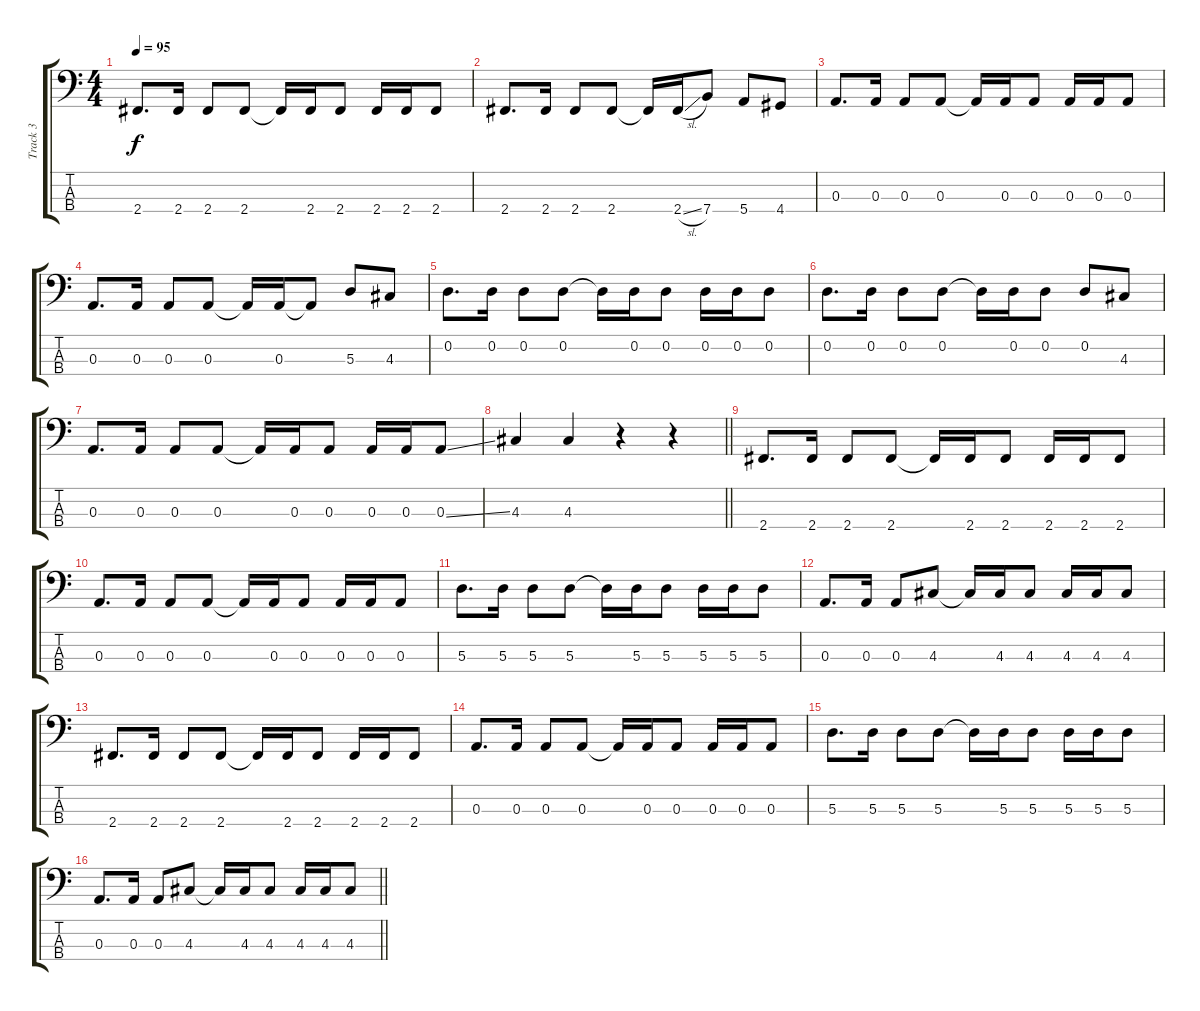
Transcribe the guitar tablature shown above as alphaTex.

\track ("Track 3" "Track 3") {instrument electricbassfinger}
\staff {score tabs}
\tuning (G2 D2 A1 E1) {hide}
\ts (4 4)
\tempo 95
\clef f4
\ks c
2.4.8{d dy f} 2.4.16 2.4.8 2.4.8 2.4{t}.16 2.4.16 2.4.8 2.4.16 2.4.16 2.4.8 |
2.4.8{d} 2.4.16 2.4.8 2.4.8 2.4{t}.16 2.4{sl}.16 7.4.8 5.4.8 4.4.8 |
0.3.8{d} 0.3.16 0.3.8 0.3.8 0.3{t}.16 0.3.16 0.3.8 0.3.16 0.3.16 0.3.8 |
0.3.8{d} 0.3.16 0.3.8 0.3.8 0.3{t}.16 0.3.16 0.3{t}.8 5.3.8 4.3.8 |
0.2.8{d} 0.2.16 0.2.8 0.2.8 0.2{t}.16 0.2.16 0.2.8 0.2.16 0.2.16 0.2.8 |
0.2.8{d} 0.2.16 0.2.8 0.2.8 0.2{t}.16 0.2.16 0.2.8 0.2.8 4.3.8 |
0.3.8{d} 0.3.16 0.3.8 0.3.8 0.3{t}.16 0.3.16 0.3.8 0.3.16 0.3.16 0.3{ss}.8 |
\barLineRight lightlight
4.3.4 4.3.4 r.4 r.4 |
2.4.8{d} 2.4.16 2.4.8 2.4.8 2.4{t}.16 2.4.16 2.4.8 2.4.16 2.4.16 2.4.8 |
0.3.8{d} 0.3.16 0.3.8 0.3.8 0.3{t}.16 0.3.16 0.3.8 0.3.16 0.3.16 0.3.8 |
5.3.8{d} 5.3.16 5.3.8 5.3.8 5.3{t}.16 5.3.16 5.3.8 5.3.16 5.3.16 5.3.8 |
0.3.8{d} 0.3.16 0.3.8 4.3.8 4.3{t}.16 4.3.16 4.3.8 4.3.16 4.3.16 4.3.8 |
2.4.8{d} 2.4.16 2.4.8 2.4.8 2.4{t}.16 2.4.16 2.4.8 2.4.16 2.4.16 2.4.8 |
0.3.8{d} 0.3.16 0.3.8 0.3.8 0.3{t}.16 0.3.16 0.3.8 0.3.16 0.3.16 0.3.8 |
5.3.8{d} 5.3.16 5.3.8 5.3.8 5.3{t}.16 5.3.16 5.3.8 5.3.16 5.3.16 5.3.8 |
\barLineRight lightlight
0.3.8{d} 0.3.16 0.3.8 4.3.8 4.3{t}.16 4.3.16 4.3.8 4.3.16 4.3.16 4.3.8
